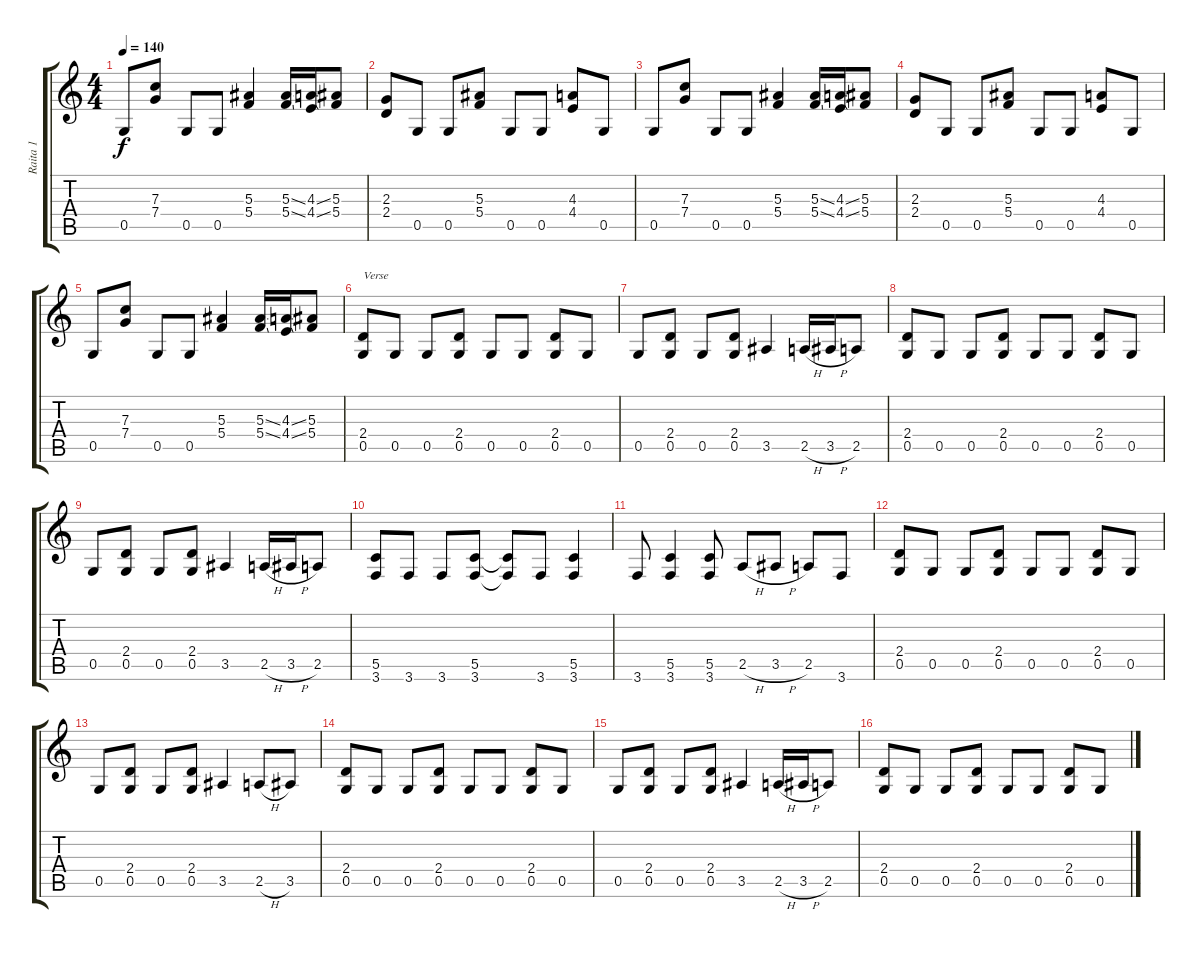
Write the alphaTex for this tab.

\track ("Raita 1" "Raita 1") {instrument distortionguitar}
\staff {score tabs}
\tuning (D4 A3 F3 C3 G2 D2) {hide}
\ts (4 4)
\tempo 140
\clef g2
\ks c
0.5.8{dy f} (7.3 7.4).8 0.5.8 0.5.8 (5.3 5.4).4 (5.3{ss} 5.4{ss}).16 (4.3{ss} 4.4{ss}).16 (5.3 5.4).8 |
(2.3 2.4).8 0.5.8 0.5.8 (5.3 5.4).8 0.5.8 0.5.8 (4.3 4.4).8 0.5.8 |
0.5.8 (7.3 7.4).8 0.5.8 0.5.8 (5.3 5.4).4 (5.3{ss} 5.4{ss}).16 (4.3{ss} 4.4{ss}).16 (5.3 5.4).8 |
(2.3 2.4).8 0.5.8 0.5.8 (5.3 5.4).8 0.5.8 0.5.8 (4.3 4.4).8 0.5.8 |
0.5.8 (7.3 7.4).8 0.5.8 0.5.8 (5.3 5.4).4 (5.3{ss} 5.4{ss}).16 (4.3{ss} 4.4{ss}).16 (5.3 5.4).8 |
(2.4 0.5).8{txt "Verse"} 0.5.8 0.5.8 (2.4 0.5).8 0.5.8 0.5.8 (2.4 0.5).8 0.5.8 |
0.5.8 (2.4 0.5).8 0.5.8 (2.4 0.5).8 3.5.4 2.5{h}.16 3.5{h}.16 2.5.8 |
(2.4 0.5).8 0.5.8 0.5.8 (2.4 0.5).8 0.5.8 0.5.8 (2.4 0.5).8 0.5.8 |
0.5.8 (2.4 0.5).8 0.5.8 (2.4 0.5).8 3.5.4 2.5{h}.16 3.5{h}.16 2.5.8 |
(5.5 3.6).8 3.6.8 3.6.8 (5.5 3.6).8 (5.5{t} 3.6{t}).8 3.6.8 (5.5 3.6).4 |
3.6.8 (5.5 3.6).4 (5.5 3.6).8 2.5{h}.8 3.5{h}.8 2.5.8 3.6.8 |
(2.4 0.5).8 0.5.8 0.5.8 (2.4 0.5).8 0.5.8 0.5.8 (2.4 0.5).8 0.5.8 |
0.5.8 (2.4 0.5).8 0.5.8 (2.4 0.5).8 3.5.4 2.5{h}.8 3.5.8 |
(2.4 0.5).8 0.5.8 0.5.8 (2.4 0.5).8 0.5.8 0.5.8 (2.4 0.5).8 0.5.8 |
0.5.8 (2.4 0.5).8 0.5.8 (2.4 0.5).8 3.5.4 2.5{h}.16 3.5{h}.16 2.5.8 |
(2.4 0.5).8 0.5.8 0.5.8 (2.4 0.5).8 0.5.8 0.5.8 (2.4 0.5).8 0.5.8
